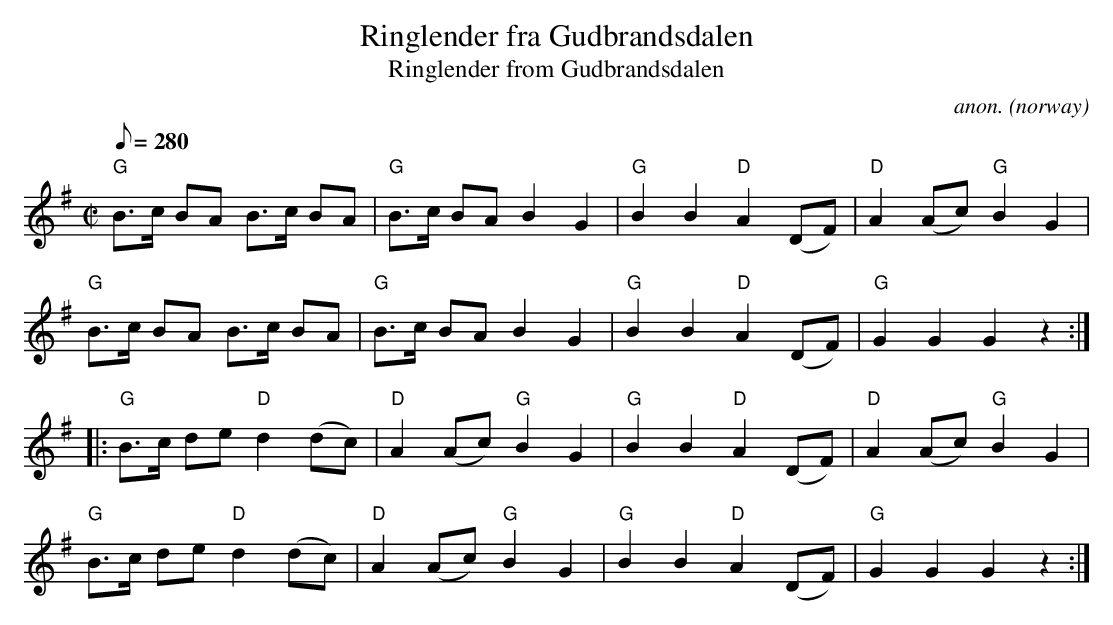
X:1
T:Ringlender fra Gudbrandsdalen
T:Ringlender from Gudbrandsdalen
O:norway
C:anon.
M:C|
L:1/8
Q:280
K:G
"G"B>c BA B>c BA|"G"B>c BAB2G2|"G"B2B2"D"A2(DF)|"D"A2(Ac)"G"B2G2|
"G"B>c BA B>c BA|"G"B>c BAB2G2|"G"B2B2"D"A2(DF)|"G"G2G2G2z2:|
|:"G"B>c de "D"d2(dc)|"D"A2(Ac)"G"B2G2|"G"B2B2"D"A2(DF)|"D"A2(Ac)"G"B2G2|
"G"B>c de "D"d2(dc)|"D"A2(Ac)"G"B2G2|"G"B2B2"D"A2(DF)|"G"G2G2G2z2:|]
